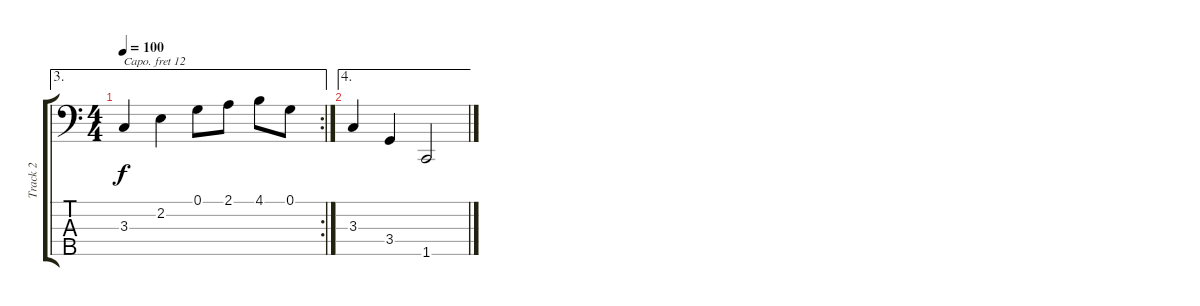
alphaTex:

\track ("Track 2" "Track 2") {instrument acousticgrandpiano}
\staff {score tabs}
\capo 12
\tuning (G2 D2 A1 E1 B0) {hide}
\ae 3
\rc 2
\ts (4 4)
\tempo 100
\clef f4
\ks c
3.3.4{dy f} 2.2.4 0.1.8 2.1.8 4.1.8 0.1.8 |
\ae 4
3.3.4 3.4.4 1.5.2
